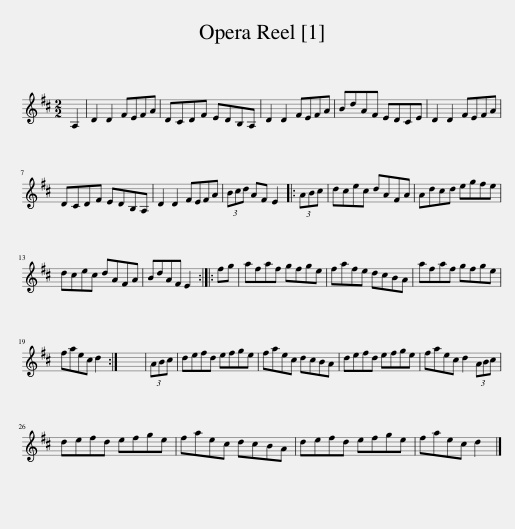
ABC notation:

X:1
L:1/8
M:2/2
I:linebreak $
K:D
V:1 treble
V:1
 A,2 | D2 D2 FEFA | DCDF EDB,A, | D2 D2 FEFA | BdAF EDCE | %5
 D2 D2 FEFA |$ DCDF EDB,A, | D2 D2 FEFA | (3Bcd AF E2 |: (3ABc | %10
 dcec dAFA | Adcd egfe |$ dcec dAFA | BdAF E2 :: fg | %15
 afaf gfge | fafe dcBA | afaf gfge |$ faec d2 :| x8 | %20
 (3ABc | defd efge | faec dcBA | defd efge | faec d2 (3ABc |$ %25
 defd efge | faec dcBA | defd efge | faec d2 |] %29
